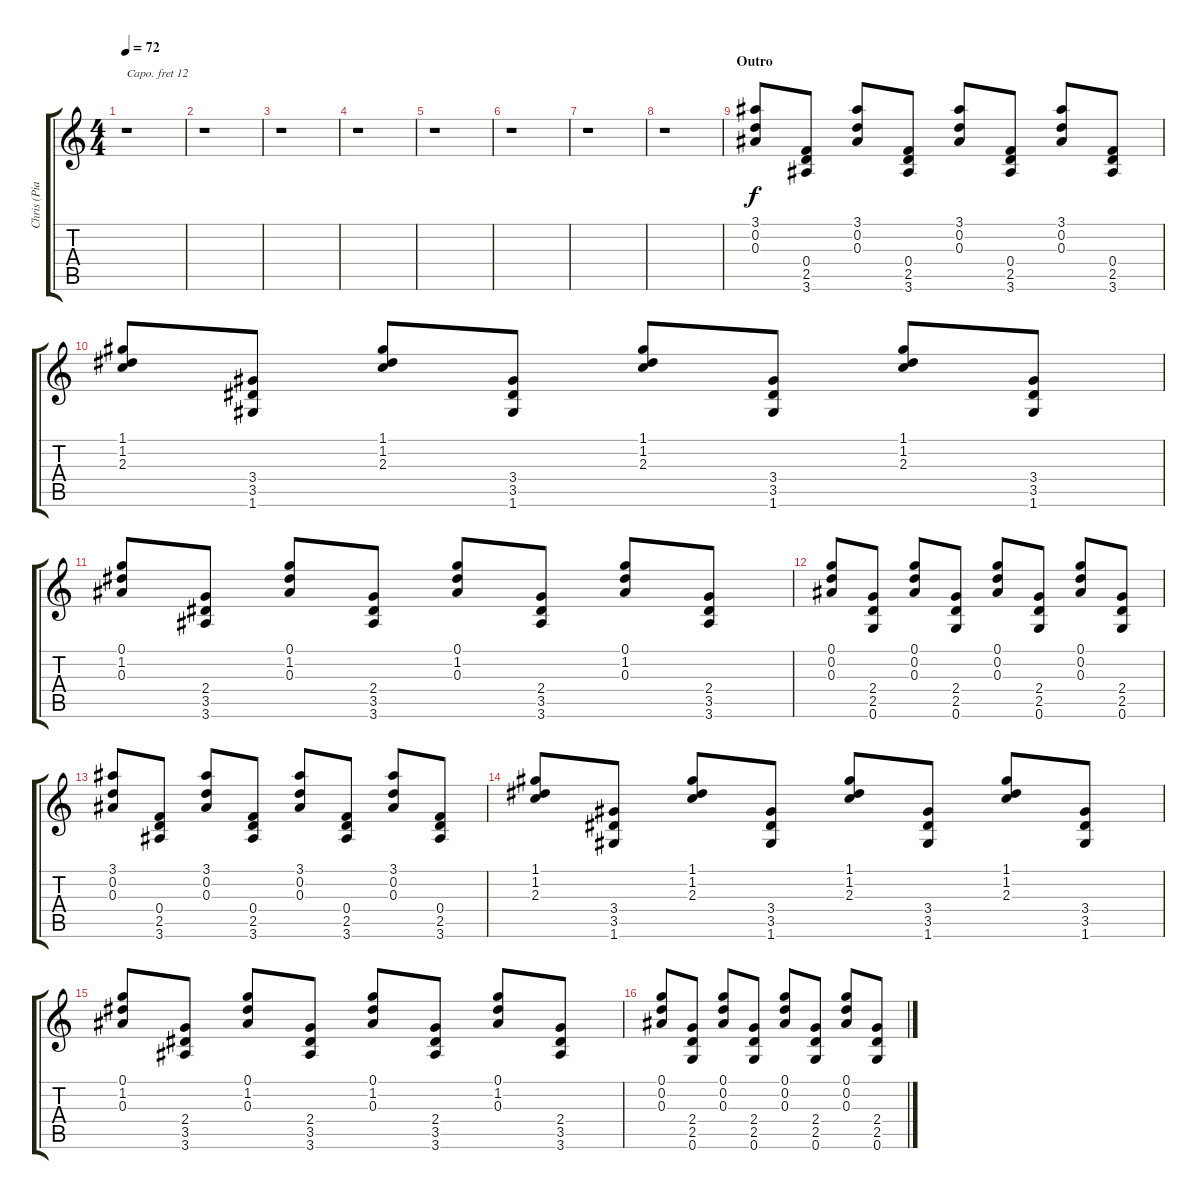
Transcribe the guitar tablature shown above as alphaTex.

\track ("Chris (Piano Overdub) Capo 3rd + 1 Octav" "Chris (Pia") {instrument acousticgrandpiano}
\staff {score tabs}
\capo 12
\tuning (G4 D4 Bb3 F3 C3 G2) {hide}
\ts (4 4)
\tempo 72
\clef g2
\ks c
r.1{dy f} |
r.1 |
r.1 |
r.1 |
r.1 |
r.1 |
r.1 |
r.1 |
\section ("" "Outro")
(3.1 0.2 0.3).8 (0.4 2.5 3.6).8 (3.1 0.2 0.3).8 (0.4 2.5 3.6).8 (3.1 0.2 0.3).8 (0.4 2.5 3.6).8 (3.1 0.2 0.3).8 (0.4 2.5 3.6).8 |
(1.1 1.2 2.3).8 (3.4 3.5 1.6).8 (1.1 1.2 2.3).8 (3.4 3.5 1.6).8 (1.1 1.2 2.3).8 (3.4 3.5 1.6).8 (1.1 1.2 2.3).8 (3.4 3.5 1.6).8 |
(0.1 1.2 0.3).8 (2.4 3.5 3.6).8 (0.1 1.2 0.3).8 (2.4 3.5 3.6).8 (0.1 1.2 0.3).8 (2.4 3.5 3.6).8 (0.1 1.2 0.3).8 (2.4 3.5 3.6).8 |
(0.1 0.2 0.3).8 (2.4 2.5 0.6).8 (0.1 0.2 0.3).8 (2.4 2.5 0.6).8 (0.1 0.2 0.3).8 (2.4 2.5 0.6).8 (0.1 0.2 0.3).8 (2.4 2.5 0.6).8 |
(3.1 0.2 0.3).8 (0.4 2.5 3.6).8 (3.1 0.2 0.3).8 (0.4 2.5 3.6).8 (3.1 0.2 0.3).8 (0.4 2.5 3.6).8 (3.1 0.2 0.3).8 (0.4 2.5 3.6).8 |
(1.1 1.2 2.3).8 (3.4 3.5 1.6).8 (1.1 1.2 2.3).8 (3.4 3.5 1.6).8 (1.1 1.2 2.3).8 (3.4 3.5 1.6).8 (1.1 1.2 2.3).8 (3.4 3.5 1.6).8 |
(0.1 1.2 0.3).8 (2.4 3.5 3.6).8 (0.1 1.2 0.3).8 (2.4 3.5 3.6).8 (0.1 1.2 0.3).8 (2.4 3.5 3.6).8 (0.1 1.2 0.3).8 (2.4 3.5 3.6).8 |
(0.1 0.2 0.3).8 (2.4 2.5 0.6).8 (0.1 0.2 0.3).8 (2.4 2.5 0.6).8 (0.1 0.2 0.3).8 (2.4 2.5 0.6).8 (0.1 0.2 0.3).8 (2.4 2.5 0.6).8
